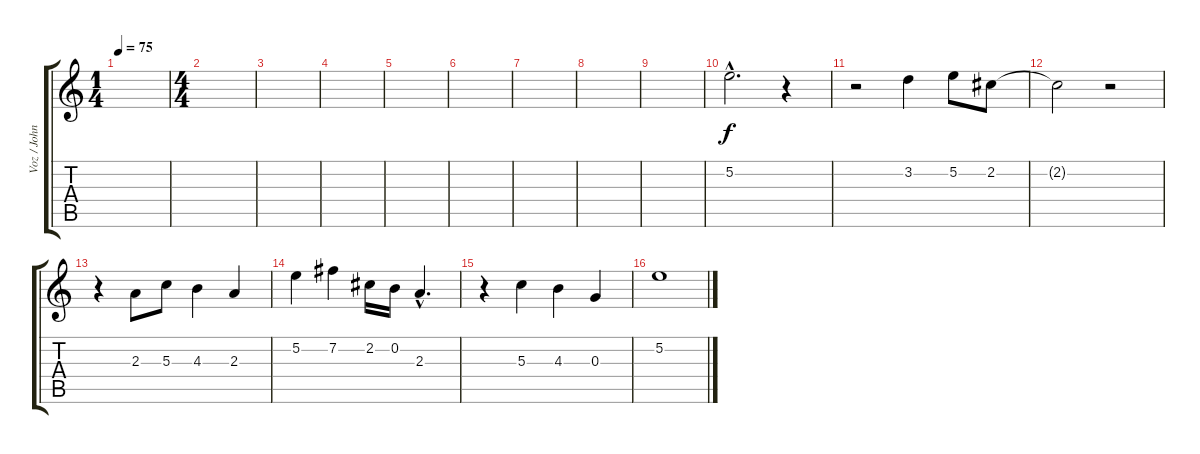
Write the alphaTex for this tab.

\track ("Voz / John" "Voz / John") {instrument overdrivenguitar}
\staff {score tabs}
\tuning (E4 B3 G3 D3 A2 E2) {hide}
\ts (1 4)
\tempo 75
\clef g2
\ks c
|
\ts (4 4)
|
|
|
|
|
|
|
|
5.2{hac}.2{d} r.4 |
r.2 3.2.4 5.2.8 2.2.8 |
2.2{t}.2 r.2 |
r.4 2.3.8 5.3.8 4.3.4 2.3.4 |
5.2.4 7.2.4 2.2.16 0.2.16 2.3{hac}.4{d} |
r.4 5.3.4 4.3.4 0.3.4 |
5.2.1
